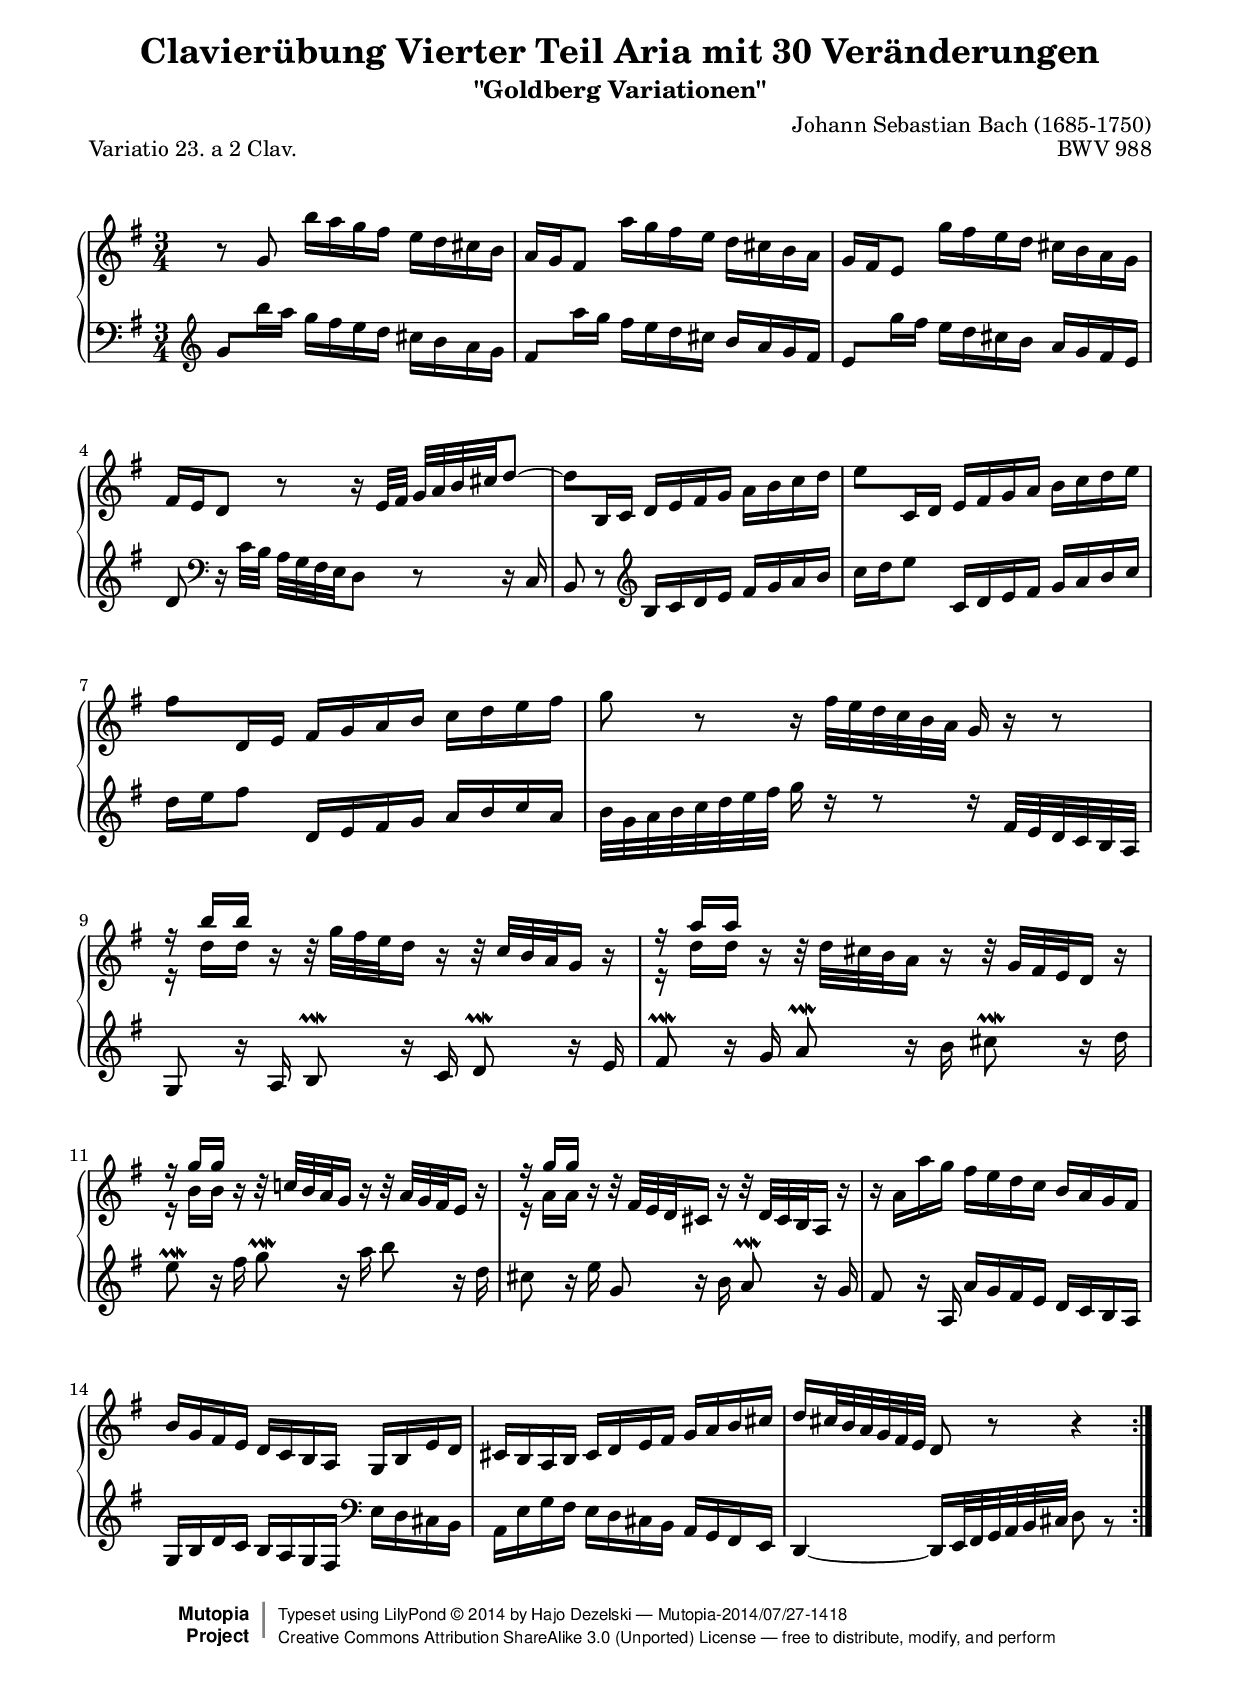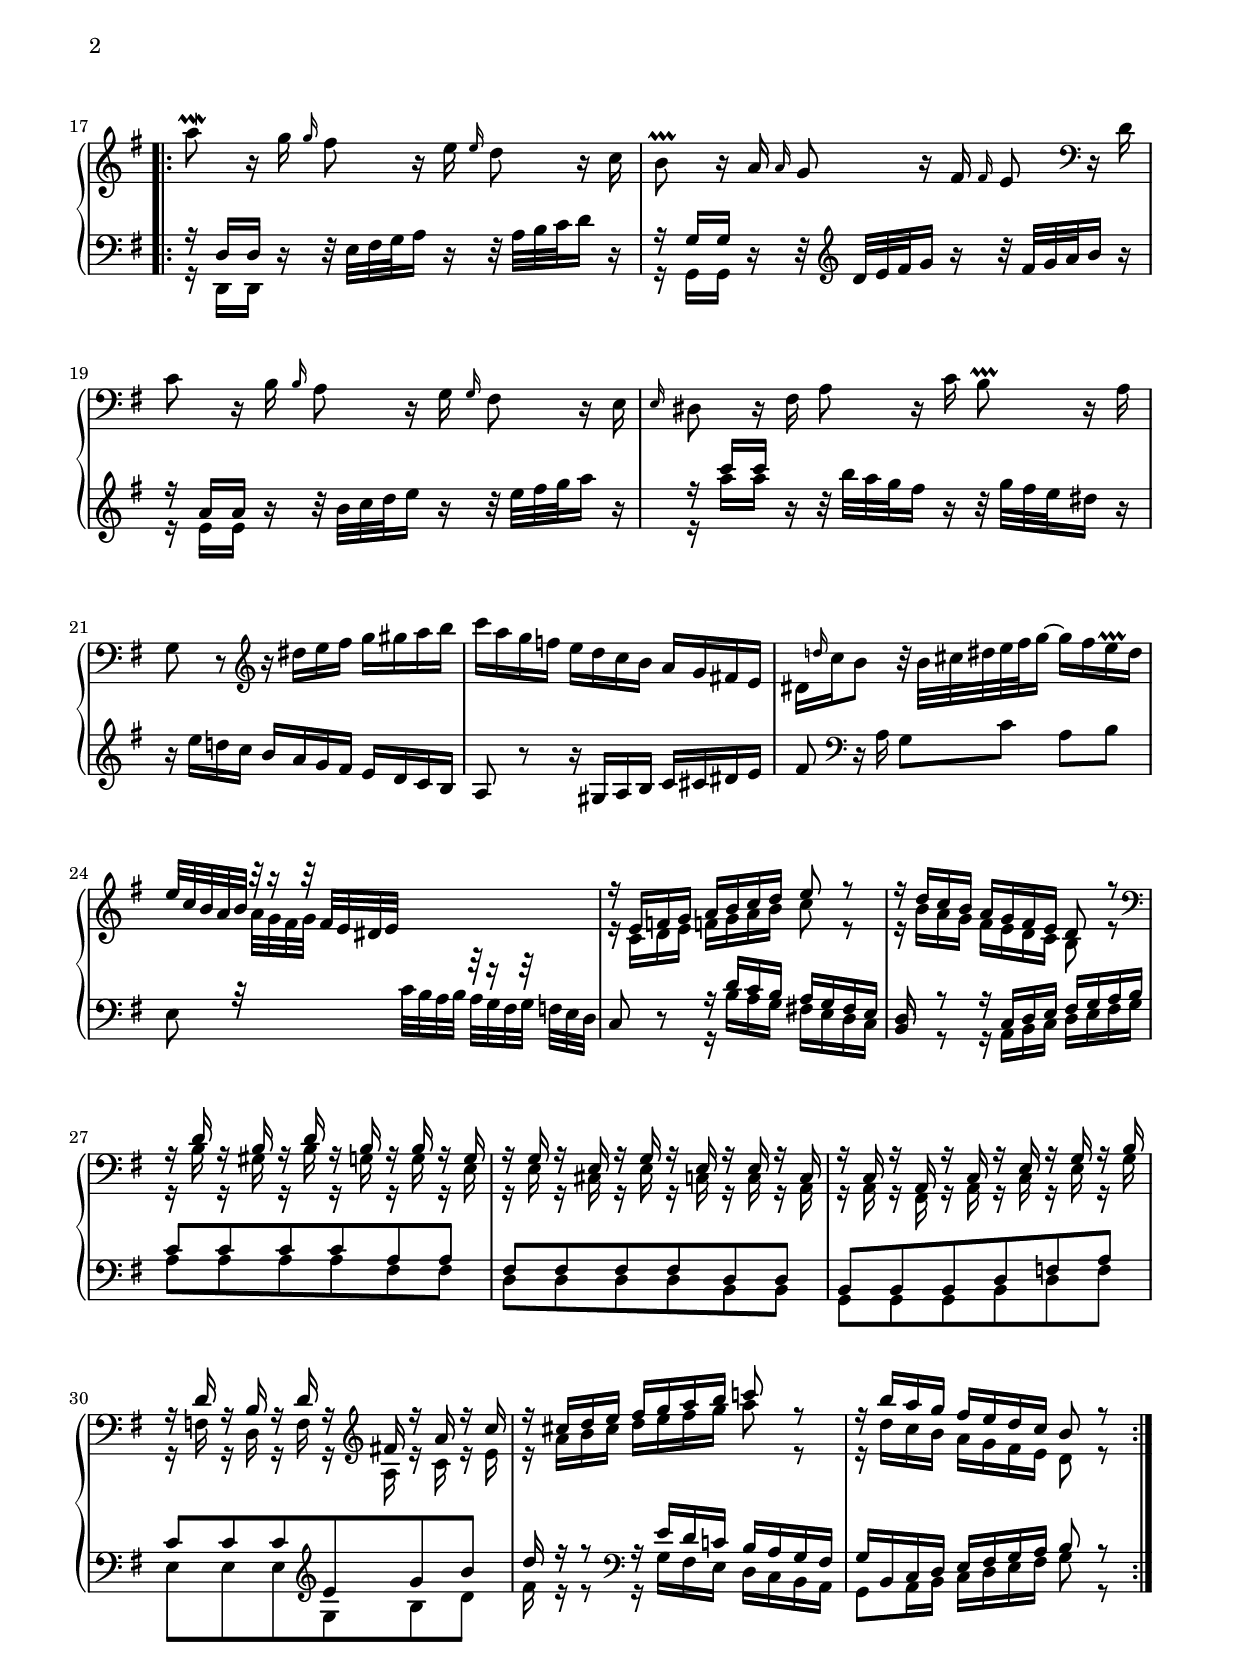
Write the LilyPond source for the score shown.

\version "2.18.2"

\paper {
    top-margin = 8\mm
    top-markup-spacing.basic-distance = #6
    markup-system-spacing.basic-distance = #10
    top-system-spacing.basic-distance = #12
    last-bottom-spacing.basic-distance = #12
    indent = 0.0
    line-width = 18.0\cm
    ragged-bottom = ##f
    ragged-last-bottom = ##f
}

% #(set-default-paper-size "letter")

#(set-global-staff-size 19)

\header {
        title = "Clavierübung Vierter Teil Aria mit 30 Veränderungen"
        subtitle = "\"Goldberg Variationen\""
        piece = "Variatio 23. a 2 Clav."
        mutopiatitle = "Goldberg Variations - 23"
        composer = "Johann Sebastian Bach (1685-1750)"
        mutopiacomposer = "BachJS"
        opus = "BWV 988"
        date = "1741"
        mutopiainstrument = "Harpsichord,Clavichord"
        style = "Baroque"
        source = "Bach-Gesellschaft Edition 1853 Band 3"
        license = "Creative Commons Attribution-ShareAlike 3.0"
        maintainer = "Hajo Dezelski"
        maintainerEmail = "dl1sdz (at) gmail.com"
	
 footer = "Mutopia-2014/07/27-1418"
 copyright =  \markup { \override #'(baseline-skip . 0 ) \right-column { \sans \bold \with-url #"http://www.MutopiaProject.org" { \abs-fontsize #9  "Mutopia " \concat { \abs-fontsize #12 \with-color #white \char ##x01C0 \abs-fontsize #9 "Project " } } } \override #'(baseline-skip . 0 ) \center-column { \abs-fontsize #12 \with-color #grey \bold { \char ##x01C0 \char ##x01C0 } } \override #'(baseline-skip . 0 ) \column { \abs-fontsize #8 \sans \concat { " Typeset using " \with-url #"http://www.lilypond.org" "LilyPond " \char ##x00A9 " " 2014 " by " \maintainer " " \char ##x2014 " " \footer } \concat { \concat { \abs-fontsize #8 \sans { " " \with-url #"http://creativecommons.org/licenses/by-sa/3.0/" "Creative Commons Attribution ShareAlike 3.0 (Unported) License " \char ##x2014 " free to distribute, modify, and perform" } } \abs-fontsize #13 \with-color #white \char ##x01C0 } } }
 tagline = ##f
}

%%------------- definitions
posBeamA = \once \override Beam.positions = #'(0.7 . 0.7)
posBeamB = \once \override Beam.positions = #'(0 . 0)
posBeamC = \once \override Beam.positions = #'(-0.2 . -0.2)
doKneedBm = \once \override Beam #'auto-knee-gap = #1
ignoreClash = \temporary \override NoteColumn.ignore-collision = ##t

%---------Pavel's snippet from LSR to change clef at beginning of staff
% Append markup in the text property to the grob
#(define (append-markup grob old-stencil)
  (ly:stencil-combine-at-edge
    old-stencil X RIGHT (ly:text-interface::print grob)))

bassToTreble = {
  \clef treble
  % Fake staff clef appearance
  \once \override Staff.Clef.glyph-name = #"clefs.F"
  \once \override Staff.Clef.Y-offset = #1
  % Append change clef to the time signature
  \once \override Staff.TimeSignature.text = \markup {
    \hspace #1.2
    \raise #-1
    \musicglyph #"clefs.G_change"
  }
  \once \override Staff.TimeSignature.stencil = #(lambda (grob)
    (append-markup grob (ly:time-signature::print grob)))
}

sopranoOne =   \relative g' {
    \repeat volta 2 { %begin repeated section
        \stemNeutral
     	b8\rest g8 b'16 [ a g fis ] e [ d cis b ] | % 1
	a16 [ g fis8 ] a'16 [ g fis e ] d [ cis b a ] | % 2
	g16 [ fis e8 ] g'16 [ fis e d ] cis_[ b a g ] | % 3
	fis16 [ e d8 ] b'8\rest b16\rest e,32 [ fis32 ] g^[ a b cis d8 ~ ] | % 4
	\doKneedBm \posBeamC d8 [ b,16 c ] d [ e fis g ] a [ b c d ] | % 5
	\doKneedBm \posBeamB e8 [ c,16 d ] e [ fis g a ] b [ c d e ] | % 6
	\doKneedBm \posBeamA fis8 [ d,16 e ] fis [ g a b ] c [ d e fis ] | % 7
	g8 b,8\rest b16\rest fis'32 [ e d c b a ] g16 b16\rest b8\rest | % 8
	\stemUp r16 b'16 [ b ] b,16\rest b32\rest g'32_[ fis e d16 ] b16\rest b32\rest c32 [ b a g16 ] b16\rest | % 9
	r16 a'16 [ a ] b,16\rest b32\rest d32_[ cis b a16 ] b16\rest b32\rest g32 [ fis e d16 ] b'16\rest | % 10
	r16 g'16 [ g ] b,16\rest b32\rest c!32 [ b a g16 ] b16\rest b32\rest a32 [ g fis e16 ] b'16\rest | % 11
	r16 g'16 [ g ] b,16\rest b32\rest fis32 [ e d cis16 ] b'16\rest b32\rest d,32 [ cis b a16 ] b'16\rest | % 12
	\stemNeutral b16\rest a16 [ a' g ] fis [ e d c ] b [ a g fis ] | % 13
	b16 [ g fis e ] d [ c b a ] g [ b e d ] | % 14
	cis16 [ b a b ] cis [ d e fis ] g [ a b cis ] | % 15
	d16 [ cis32 b a g fis e ] d8 b'8\rest b4\rest | % 16
	\pageBreak
	} %end of repeated section
  
    \repeat volta 2 { %begin repeated section
		a'8 \prallmordent  b,16\rest g'16 \once \stemUp \grace { g16 } fis8  b,16\rest e16 \once \stemUp \grace { e16 } d8 b16\rest c16  | % 17
		b8 \prallprall b16\rest a16 \grace a16 g8 b16\rest fis16 \grace fis16 e8 \clef "bass" d,16\rest d'16 | % 18
		c8 d,16\rest  b'16 \once \stemUp \grace { b16 } a8 d,16\rest g16 \once \stemUp \grace { g16 } fis8 d16\rest e16 | % 19
		\once \stemUp \grace { e16 } dis8 d16\rest fis16 a8 d,16\rest c'16 b8 \prallprall d,16\rest a'16 | % 20
		g8 d8\rest \clef "treble" b''16\rest dis16 [ e fis ] g [ gis a b ] | % 21
		c16 [ a g f ] e [ d c b ] a [ g fis! e ] | % 22
		dis16_[ \once \stemUp \grace { d'!16 } c b8 ] b32\rest b32 [ cis dis e fis g16 ~ ] g [ fis e \prallprall dis ] | % 23
		e32^[ c b a b ] r32 r16 r32 fis32 [ e dis e ] s4 s16 s32 | % 24
		r16 e16 [ f g ] \stemUp a [ b c d ] e8 r8 | % 25
		r16 d16 [ c b ] a [ g fis e ] d8 r8 \clef "bass" | % 26
		r16 d16 r16 b16 r16 d16 r16 b16 r16 b16 r16 g16 | % 27
		r16 g16  r16 e16  r16 g16  r16 e16  r16 e16  r16 c16  | % 28
		r16 c16 r16 a16 r16 c16 r16 e16 r16 g16 r16 b16 | % 29
		r16 d16 r16 b16 r16 d16 r16 \clef "treble" fis!16 r16 a16 r16 c16 | % 30
		r16 cis16 [ d e ] fis [ g a b ] c!8 r8 | % 31
		r16 b16 [ a g ] fis [ e d c ] b8 r8  | % 32
    } %end repeated section
}

sopranoTwo =   \relative b' {
  \repeat volta 2 { %begin repeated section
	  \stemDown
	  s1*3/4 | % 1
	  s1*3/4 | % 2
	  s1*3/4 | % 3
	  s1*3/4 | % 4
	  s1*3/4 | % 5
	  s1*3/4 | % 6
	  s1*3/4 | % 7
	  s1*3/4 | % 8
	  r16 d16 [ d ] s16 s1*2/4 | % 9
	  r16 d16 [ d ] s16 s1*2/4 | % 10
	  r16 b16 [ b ] s16 s1*2/4 | % 11
	  r16 a16 [ a ] s16 s1*2/4 | % 12
	  s1*3/4 | % 13
	  s1*3/4 | % 14
	  s1*3/4 | % 15
	  s1*3/4 | % 16

    } %end of repeated section
  
    \repeat volta 2 { %begin repeated section
		s1*3/4 | % 17
		s1*3/4 | % 18
		s1*3/4 | % 19
		s1*3/4 | % 20
		s1*3/4 | % 21
		s1*3/4 | % 22
		s1*3/4 | % 23
		s8 s32 a32 [ g fis g ] s4 s8 s16 s32 | % 24
		r16 c,16 [ d e ] f! [ g a b ] c8 r8 | % 25
		r16 b16 [ a g ] fis [ e d c ] b8 r8 \clef "bass" | % 26
		r16 b16  r16 gis16 r16 b16 r16 g16 r16 g16 r16 e16 | % 27
		r16 e16 r16 cis16 r16 e16 r16 c16 r16 c16 r16 a16 | % 28
		r16 a16 r16 fis16 r16 a16 r16 c16 r16 e16 r16 g16 | %29
		r16 f16 r16 d16 r16 f16 r16 \clef "treble" a16 r16 c16 r16 e16 | % 30
		r16 a16 [ b cis ] d [ e fis g ] a8 r8 | % 31
		r16 d,16 [ c b ] a [ g fis e ] d8 r8 | % 32 

    } %end repeated section
}

soprano = << \sopranoOne \\ \sopranoTwo>>

%%
%% Bass Clef
%% 

bassOne = \relative g' {
	\repeat volta 2 { %begin repeated section
		\stemNeutral
		\bassToTreble \doKneedBm \posBeamA g8 [ b'16 a ] g [ fis e d ] cis_[ b a g ] | % 1
		\doKneedBm \posBeamB fis8 [ a'16 g ] fis [ e d cis ] b^[ a g fis ] | % 2
		\doKneedBm \posBeamC e8 [ g'16 fis ] e [ d cis b ] a^[ g fis e ] | % 3
		\stemNeutral d8 \clef "bass" d,16\rest c'32 [ b ] a [ g fis e d8 ] d8\rest d16\rest c16 | % 4
		b8 d8\rest \clef "treble" b'16 [ c d e ] fis [ g a b ] | % 5
		c16 [ d e8 ] c,16 [ d e fis ] g [ a b c ] | % 6
		d16 [ e fis8 ] d,16 [ e fis g ] a [ b c a ] | % 7
		b32 [ g a b c d e fis ] g16 d16\rest d8\rest d16\rest fis,32 [ e d c b a ] | % 8
		g8 b'16\rest a,16 b8 \prallmordent b'16\rest c,16 d8 \prallmordent b'16\rest e,16 | % 9
		fis8 \prallmordent b16\rest g16 a8 \prallmordent b16\rest b16 cis8 \prallmordent b16\rest d16 | % 10
		e8 \prallmordent b16\rest fis'16 g8 \prallmordent b,16\rest a'16  b8 b,16\rest d16 | % 11
		cis8 b16\rest e16 g,8 b16\rest b16 a8 \prallmordent b16\rest g16 | % 12
		fis8 b16\rest a,16 a' [ g fis e ] d [ c b a ] | % 13
		g16 [ b d c ] b [ a g fis ]  \clef "bass" e_[ d cis b ] | % 14
		a16 [ e' g fis ] e_[ d cis b ] a [ g fis e ] | % 15
		d4_~ d16 [ e32 fis g a b cis ] d8 b8\rest | % 16
    } %end of repeated section
  
    \repeat volta 2 { %begin repeated section
		\stemUp
		r16 d16[ d ] s16 s1*2/4 | % 17
		r16 g16 [ g ] s16 s1*2/4 | % 18
		r16 a'16 [ a ] s16 s1*2/4  | % 19
		r16 c'16 [ c ] s16 s1*2/4 | % 20
		b,16\rest e16_[ d! c ] b [ a g fis ] e [ d c b ] | % 21
		a8 b'8\rest b16\rest gis,16 [ a b ] c [ cis dis e ] | % 22
		fis8 \clef "bass" d,16\rest \stemNeutral a'16 g8 [ c8 ] a8 [ b8 ] | % 23
		e,8 r32 s4 c'32 [ b a b ] r32 r16 r32 f32 [ e d ] | % 24
		c8 d8\rest r16 \stemUp d'16 [ c b ] a [ g  fis  e ]  | % 25
		\ignoreClash d8 r8 r16 c16 [ d e ] fis [ g a b ] \undo \ignoreClash | % 26
		c8 [ c c c a a ] | % 27
		fis8 [ fis fis fis d d ] | % 28
		b8 [ b b d f a ] | % 29
		c8 [ c c \clef "treble" e g b ] | % 30
		d16 r16 r8 \clef "bass" r16 e,16 [ d c! ] b [ a g fis ] | % 31
		g16 [ b, c d ] e [ fis g a ] b8 r8 | % 32
  
    } %end repeated section
}

bassTwo = \relative d, {
    \repeat volta 2 { %begin repeated section
		\stemDown
		s1*3/4 | % 1
		s1*3/4 | % 2
		s1*3/4 | % 3
		s1*3/4 | % 4
		s1*3/4 | % 5
		s1*3/4 | % 6
		s1*3/4 | % 7
		s1*3/4 | % 8
		s1*3/4 | % 9
		s1*3/4 | % 10
		s1*3/4 | % 11
		s1*3/4 | % 12
		s1*3/4 | % 13
		s1*3/4 | % 14
		s1*3/4 | % 15
		s1*3/4 | % 16
    } %end of repeated section
  
    \repeat volta 2 { %begin repeated section
		r16 d16 [ d ] d'16\rest d32\rest e32 [ fis g a16 ] d,16\rest d32\rest a'32 [ b c32 d16 ] d,16\rest | % 17
		r16 g,16 [ g ] d'16\rest d32\rest \clef "treble" \stemNeutral d'32 [ e fis g16 ] b16\rest b32\rest fis32 [ g a b16 ] b16\rest | % 18
		r16 e,16_[ e ] b'16\rest b32\rest b32 [ c d e16 ] b16\rest b32\rest e32 [ fis g a16 ] b,16\rest | % 19
		r16 a'16 [ a ] b,16\rest b32\rest b'32 [ a g fis16 ] b,16\rest b32\rest g'32 [ fis e dis16 ] b16\rest | % 20
		s1*3/4 | % 21
		s1*3/4 | % 22
		s1*3/4 | % 23
		s2 s32 a,32 [ g fis g ]  s16 s32 | % 24
		s8 s8 r16 b16 [ a  g ] fis! [ e  d  c ] | % 25
		b8 r8 r16 a16_[ b c ] d [ e fis g ] | % 26
		a8 [ a a a fis fis ] | % 27
		\stemDown d8 [ d d d b b ] | % 28
		g8 [ g g b d f ] | % 29
		e8 [ e e g b d ] | % 30
		fis16 r16 r8 \clef "bass" r16 g,16 [ fis e ] d [ c b a ] | % 31
		g8 [ a16 b ] c [ d e fis ] g8 r8 | % 32

    } %end repeated section
}

bass = << \bassOne \\ \bassTwo>>

%% Merge score - Piano staff

\score {
    \context PianoStaff <<
        \set PianoStaff.midiInstrument = "harpsichord"
        \new Staff = "upper" { \clef treble \key g \major \time 3/4 \soprano  }
        \new Staff = "lower"  { \clef bass \key g \major \time 3/4 \bass }
    >>
    \layout{  }
    \midi { \tempo 4 = 85 }

}
